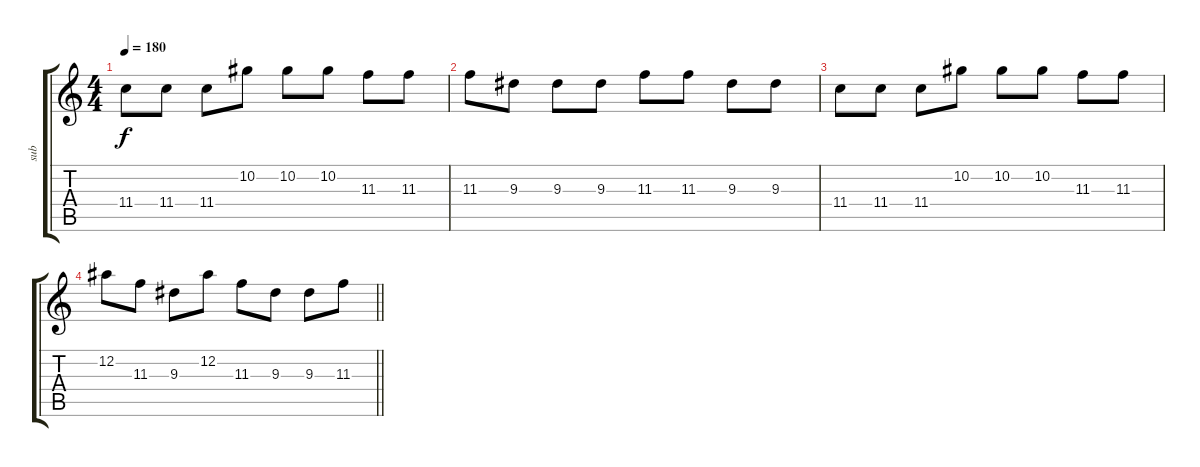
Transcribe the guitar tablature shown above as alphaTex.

\track ("sub" "sub") {instrument distortionguitar}
\staff {score tabs}
\tuning (Eb4 Bb3 Gb3 Db3 Ab2 Db2) {hide}
\ts (4 4)
\tempo 180
\clef g2
\ks c
11.4.8{dy f} 11.4.8 11.4.8 10.2.8 10.2.8 10.2.8 11.3.8 11.3.8 |
11.3.8 9.3.8 9.3.8 9.3.8 11.3.8 11.3.8 9.3.8 9.3.8 |
11.4.8 11.4.8 11.4.8 10.2.8 10.2.8 10.2.8 11.3.8 11.3.8 |
\barLineRight lightlight
12.2.8 11.3.8 9.3.8 12.2.8 11.3.8 9.3.8 9.3.8 11.3.8
